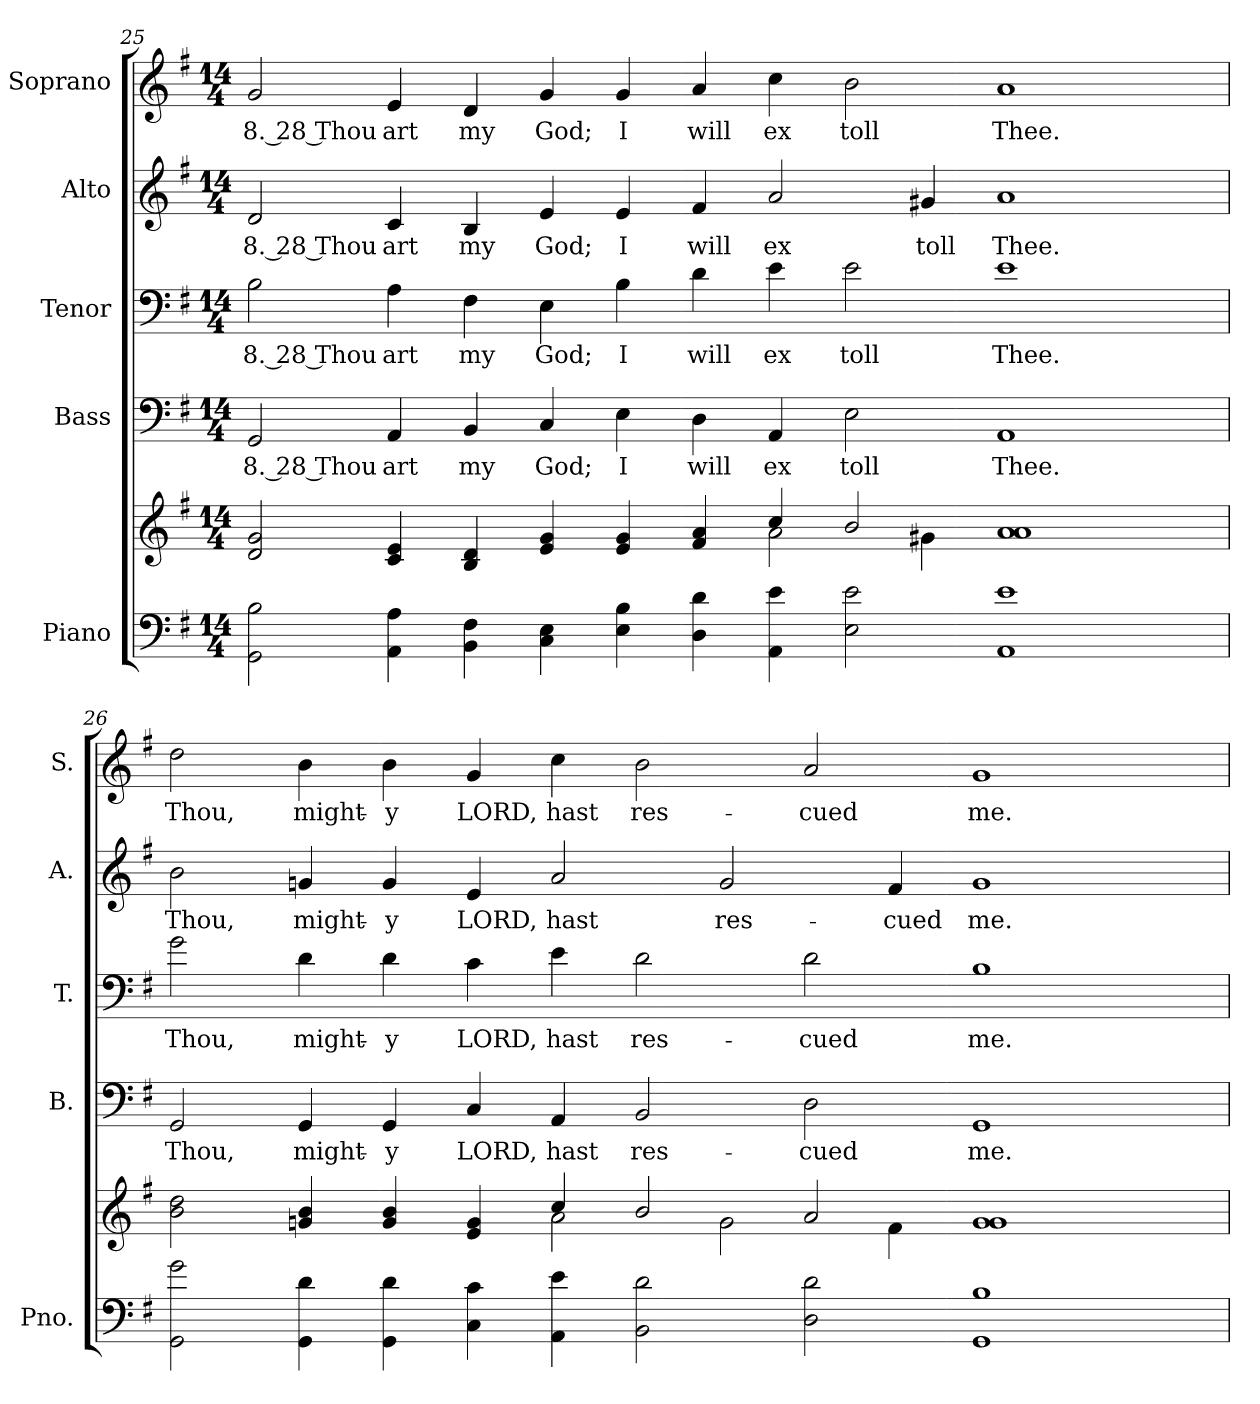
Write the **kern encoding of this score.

**kern	**kern	**kern	**text	**kern	**text	**kern	**text	**kern	**text
*part5	*part5	*part4	*part4	*part3	*part3	*part2	*part2	*part1	*part1
*staff6	*staff5	*staff4	*staff4	*staff3	*staff3	*staff2	*staff2	*staff1	*staff1
*I"Piano	*	*I"Bass	*	*I"Tenor	*	*I"Alto	*	*I"Soprano	*
*I'Pno.	*	*I'B.	*	*I'T.	*	*I'A.	*	*I'S.	*
!!LO:PB:g=z
*clefF4	*clefG2	*clefF4	*	*clefF4	*	*clefG2	*	*clefG2	*
*k[f#]	*k[f#]	*k[f#]	*	*k[f#]	*	*k[f#]	*	*k[f#]	*
*G:	*G:	*G:	*	*G:	*	*G:	*	*G:	*
*M14/4	*M14/4	*M14/4	*	*M14/4	*	*M14/4	*	*M14/4	*
=25	=25	=25	=25	=25	=25	=25	=25	=25	=25
*	*^	*	*	*	*	*	*	*	*
!	!	!	!	!LO:LY:b:color=#000000	!	!	!	!	!	!
!	!	!	!	!	!	!LO:LY:b:color=#000000	!	!	!	!
!	!	!	!	!	!	!	!	!LO:LY:b:color=#000000	!	!
!	!	!	!	!	!	!	!	!	!	!LO:LY:b:color=#000000
2GGi\ 2Bi	2di/ 2gi	1ryy	2GGi/	8. 28 Thou	2Bi\	8. 28 Thou	2di/	8. 28 Thou	2gi/	8. 28 Thou
!	!	!	!	!LO:LY:b:color=#000000	!	!	!	!	!	!
!	!	!	!	!	!	!LO:LY:b:color=#000000	!	!	!	!
!	!	!	!	!	!	!	!	!LO:LY:b:color=#000000	!	!
!	!	!	!	!	!	!	!	!	!	!LO:LY:b:color=#000000
4AAi\ 4Ai	4ci/ 4ei	.	4AAi/	art	4Ai\	art	4ci/	art	4ei/	art
!	!	!	!	!LO:LY:b:color=#000000	!	!	!	!	!	!
!	!	!	!	!	!	!LO:LY:b:color=#000000	!	!	!	!
!	!	!	!	!	!	!	!	!LO:LY:b:color=#000000	!	!
!	!	!	!	!	!	!	!	!	!	!LO:LY:b:color=#000000
4BBi\ 4F#i	4Bi/ 4di	.	4BBi/	my	4F#i\	my	4Bi/	my	4di/	my
!	!	!	!	!LO:LY:b:color=#000000	!	!	!	!	!	!
!	!	!	!	!	!	!LO:LY:b:color=#000000	!	!	!	!
!	!	!	!	!	!	!	!	!LO:LY:b:color=#000000	!	!
!	!	!	!	!	!	!	!	!	!	!LO:LY:b:color=#000000
4Ci\ 4Ei	4ei/ 4gi	2ryy	4Ci/	God;	4Ei\	God;	4ei/	God;	4gi/	God;
!	!	!	!	!LO:LY:b:color=#000000	!	!	!	!	!	!
!	!	!	!	!	!	!LO:LY:b:color=#000000	!	!	!	!
!	!	!	!	!	!	!	!	!LO:LY:b:color=#000000	!	!
!	!	!	!	!	!	!	!	!	!	!LO:LY:b:color=#000000
4Ei\ 4Bi	4ei/ 4gi	.	4Ei\	I	4Bi\	I	4ei/	I	4gi/	I
!	!	!	!	!LO:LY:b:color=#000000	!	!	!	!	!	!
!	!	!	!	!	!	!LO:LY:b:color=#000000	!	!	!	!
!	!	!	!	!	!	!	!	!LO:LY:b:color=#000000	!	!
!	!	!	!	!	!	!	!	!	!	!LO:LY:b:color=#000000
4Di\ 4di	4f#i/ 4ai	4ryy	4Di\	will	4di\	will	4f#i/	will	4ai/	will
!	!	!	!	!LO:LY:b:color=#000000	!	!	!	!	!	!
!	!	!	!	!	!	!LO:LY:b:color=#000000	!	!	!	!
!	!	!	!	!	!	!	!	!LO:LY:b:color=#000000	!	!
!	!	!	!	!	!	!	!	!	!	!LO:LY:b:color=#000000
4AAi\ 4ei	4cci/	2ai\	4AAi/	ex	4ei\	ex	2ai/	ex	4cci\	ex
!	!	!	!	!LO:LY:b:color=#000000	!	!	!	!	!	!
!	!	!	!	!	!	!LO:LY:b:color=#000000	!	!	!	!
!	!	!	!	!	!	!	!	!	!	!LO:LY:b:color=#000000
2Ei\ 2ei	2bi/	.	2Ei\	toll	2ei\	toll	.	.	2bi\	toll
!	!	!	!	!	!	!	!	!LO:LY:b:color=#000000	!	!
.	.	4g#Xi\	.	.	.	.	4g#Xi/	toll	.	.
!	!	!	!	!LO:LY:b:color=#000000	!	!	!	!	!	!
!	!	!	!	!	!	!LO:LY:b:color=#000000	!	!	!	!
!	!	!	!	!	!	!	!	!LO:LY:b:color=#000000	!	!
!	!	!	!	!	!	!	!	!	!	!LO:LY:b:color=#000000
1AAi 1ei	1ai 1ai	2ryy	1AAi	Thee.	1ei	Thee.	1ai	Thee.	1ai	Thee.
.	.	2ryy	.	.	.	.	.	.	.	.
!!LO:PB:g=z
=26	=26	=26	=26	=26	=26	=26	=26	=26	=26	=26
!	!	!	!	!LO:LY:b:color=#000000	!	!	!	!	!	!
!	!	!	!	!	!	!LO:LY:b:color=#000000	!	!	!	!
!	!	!	!	!	!	!	!	!LO:LY:b:color=#000000	!	!
!	!	!	!	!	!	!	!	!	!	!LO:LY:b:color=#000000
2GGi\ 2gi	2bi\ 2ddi	1ryy	2GGi/	Thou,	2gi\	Thou,	2bi\	Thou,	2ddi\	Thou,
!	!	!	!	!LO:LY:b:color=#000000	!	!	!	!	!	!
!	!	!	!	!	!	!LO:LY:b:color=#000000	!	!	!	!
!	!	!	!	!	!	!	!	!LO:LY:b:color=#000000	!	!
!	!	!	!	!	!	!	!	!	!	!LO:LY:b:color=#000000
4GGi\ 4di	4gni/ 4bi	.	4GGi/	might-	4di\	might-	4gni/	might-	4bi\	might-
!	!	!	!	!LO:LY:b:color=#000000	!	!	!	!	!	!
!	!	!	!	!	!	!LO:LY:b:color=#000000	!	!	!	!
!	!	!	!	!	!	!	!	!LO:LY:b:color=#000000	!	!
!	!	!	!	!	!	!	!	!	!	!LO:LY:b:color=#000000
4GGi\ 4di	4gi/ 4bi	.	4GGi/	-y	4di\	-y	4gi/	-y	4bi\	-y
!	!	!	!	!LO:LY:b:color=#000000	!	!	!	!	!	!
!	!	!	!	!	!	!LO:LY:b:color=#000000	!	!	!	!
!	!	!	!	!	!	!	!	!LO:LY:b:color=#000000	!	!
!	!	!	!	!	!	!	!	!	!	!LO:LY:b:color=#000000
4Ci\ 4ci	4ei/ 4gi	4ryy	4Ci/	LORD,	4ci\	LORD,	4ei/	LORD,	4gi/	LORD,
!	!	!	!	!LO:LY:b:color=#000000	!	!	!	!	!	!
!	!	!	!	!	!	!LO:LY:b:color=#000000	!	!	!	!
!	!	!	!	!	!	!	!	!LO:LY:b:color=#000000	!	!
!	!	!	!	!	!	!	!	!	!	!LO:LY:b:color=#000000
4AAi\ 4ei	4cci/	2ai\	4AAi/	hast	4ei\	hast	2ai/	hast	4cci\	hast
!	!	!	!	!LO:LY:b:color=#000000	!	!	!	!	!	!
!	!	!	!	!	!	!LO:LY:b:color=#000000	!	!	!	!
!	!	!	!	!	!	!	!	!	!	!LO:LY:b:color=#000000
2BBi\ 2di	2bi/	.	2BBi/	res-	2di\	res-	.	.	2bi\	res-
!	!	!	!	!	!	!	!	!LO:LY:b:color=#000000	!	!
.	.	2gi\	.	.	.	.	2gi/	res-	.	.
!	!	!	!	!LO:LY:b:color=#000000	!	!	!	!	!	!
!	!	!	!	!	!	!LO:LY:b:color=#000000	!	!	!	!
!	!	!	!	!	!	!	!	!	!	!LO:LY:b:color=#000000
2Di\ 2di	2ai/	.	2Di\	-cued	2di\	-cued	.	.	2ai/	-cued
!	!	!	!	!	!	!	!	!LO:LY:b:color=#000000	!	!
.	.	4f#i\	.	.	.	.	4f#i/	-cued	.	.
!	!	!	!	!LO:LY:b:color=#000000	!	!	!	!	!	!
!	!	!	!	!	!	!LO:LY:b:color=#000000	!	!	!	!
!	!	!	!	!	!	!	!	!LO:LY:b:color=#000000	!	!
!	!	!	!	!	!	!	!	!	!	!LO:LY:b:color=#000000
1GGi 1Bi	1gi 1gi	2ryy	1GGi	me.	1Bi	me.	1gi	me.	1gi	me.
.	.	2ryy	.	.	.	.	.	.	.	.
*	*v	*v	*	*	*	*	*	*	*	*
=	=	=	=	=	=	=	=	=	=
*-	*-	*-	*-	*-	*-	*-	*-	*-	*-
